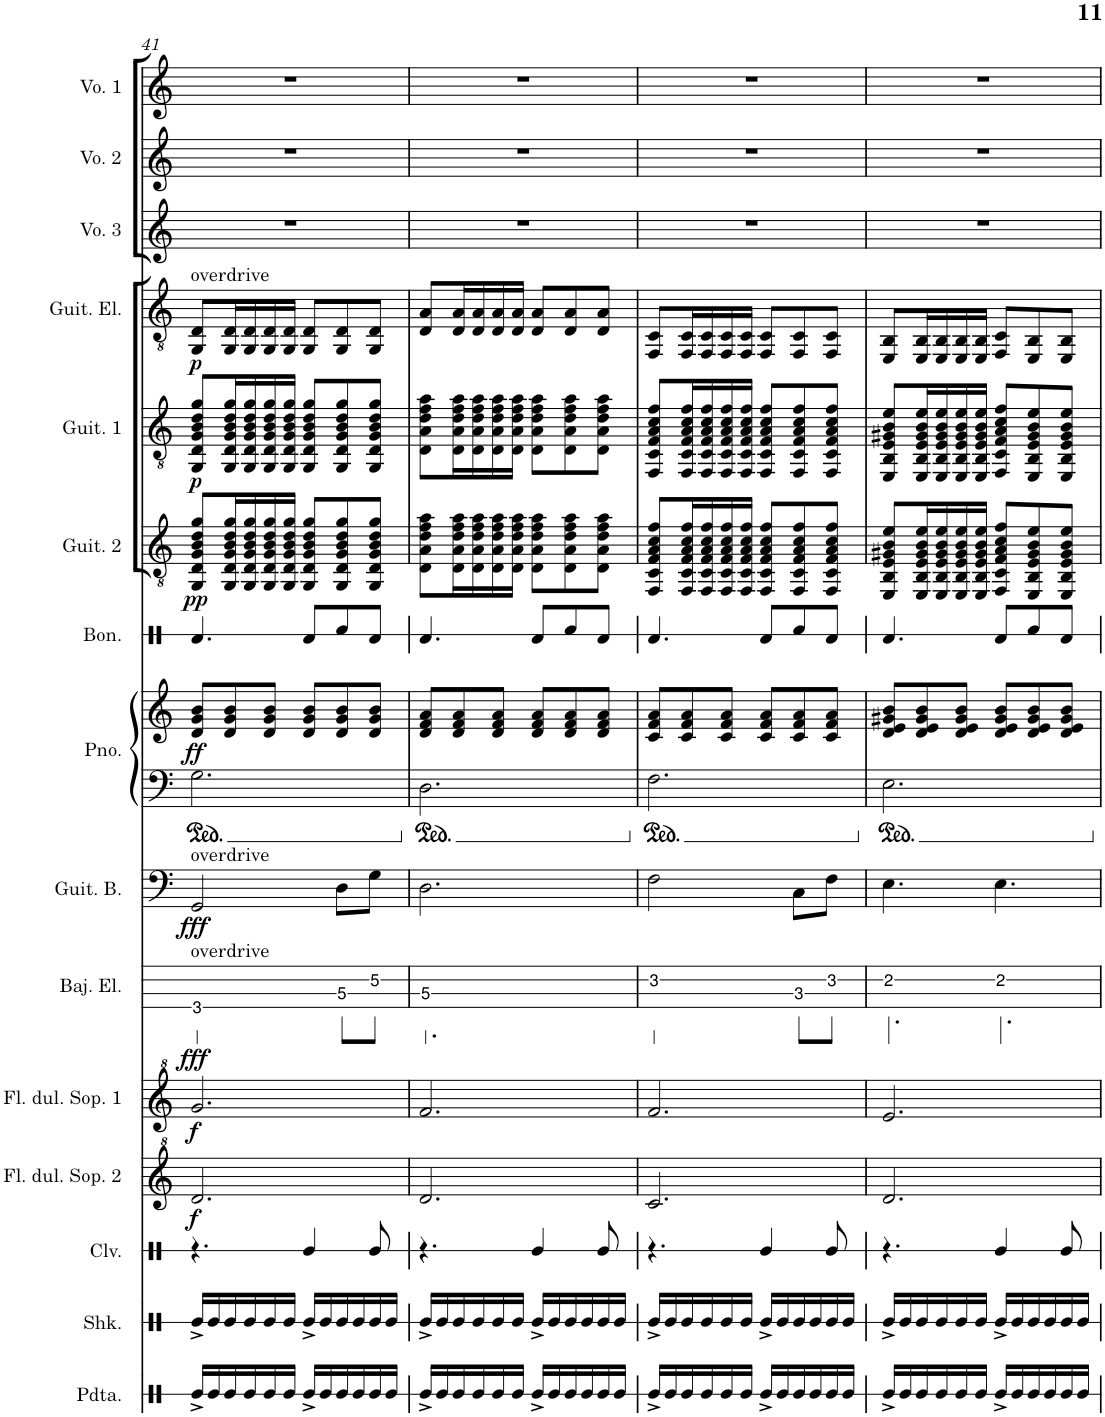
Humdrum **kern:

**kern	**kern	**kern	**kern	**dynam	**kern	**dynam	**kern	**dynam	**kern	**dynam	**kern	**kern	**dynam	**kern	**kern	**dynam	**kern	**dynam	**kern	**dynam	**kern	**kern	**kern
*part15	*part14	*part13	*part12	*part12	*part11	*part11	*part10	*part10	*part9	*part9	*part8	*part8	*part8	*part7	*part6	*part6	*part5	*part5	*part4	*part4	*part3	*part2	*part1
*staff16	*staff15	*staff14	*staff13	*staff13	*staff12	*staff12	*staff11	*staff11	*staff10	*staff10	*staff9	*staff8	*staff8/9	*staff7	*staff6	*staff6	*staff5	*staff5	*staff4	*staff4	*staff3	*staff2	*staff1
*I"Pandereta	*I"Shaker	*I"Claves	*I"Flauta dulce soprano 2	*	*I"Flauta dulce soprano 1	*	*I"Bajo eléctrico	*	*I"Bajo eléctrico	*	*I"Piano	*	*	*I"Bongós	*I"Guitarra acústica 2	*	*I"Guitarra acústica 1	*	*I"Guitarra eléctrica	*	*I"Voz 3	*I"Voz 2	*I"Voz 1
*I'Pdta.	*I'Shk.	*I'Clv.	*I'Fl. dul. Sop. 2	*	*I'Fl. dul. Sop. 1	*	*I'Baj. El.	*	*	*	*I'Pno.	*	*	*I'Bon.	*I'Guit. 2	*	*I'Guit. 1	*	*I'Guit. El.	*	*I'Vo. 3	*I'Vo. 2	*I'Vo. 1
!!LO:PB:g=z
*clefX	*clefX	*clefX	*clefG^2	*	*clefG^2	*	*	*	*clefF4	*	*clefF4	*clefG2	*	*clefX	*clefGv2	*	*clefGv2	*	*clefGv2	*	*clefG2	*clefG2	*clefG2
*	*	*	*	*	*	*	*Trd7c12	*	*Trd7c12	*	*	*	*	*	*	*	*	*	*	*	*	*	*
*k[]	*k[]	*k[]	*k[]	*	*k[]	*	*k[]	*	*k[]	*	*k[]	*k[]	*	*k[]	*k[]	*	*k[]	*	*k[]	*	*k[]	*k[]	*k[]
*M6/8	*M6/8	*M6/8	*M6/8	*	*M6/8	*	*M6/8	*	*M6/8	*	*M6/8	*M6/8	*	*M6/8	*M6/8	*	*M6/8	*	*M6/8	*	*M6/8	*M6/8	*M6/8
=41	=41	=41	=41	=41	=41	=41	=41	=41	=41	=41	=41	=41	=41	=41	=41	=41	=41	=41	=41	=41	=41	=41	=41
!	!	!	!	!	!	!	!	!	!	!	!	!	!	!	!	!	!	!	!LO:TX:a:t=overdrive	!	!	!	!
!	!	!	!	!	!	!	!	!	!LO:TX:a:t=overdrive	!	!	!	!	!	!	!	!	!	!	!	!	!	!
!	!	!	!	!	!	!	!LO:TX:a:t=overdrive	!	!	!	!	!	!	!	!	!	!	!	!	!	!	!	!
!	!	!	!	!LO:DY:b	!	!LO:DY:b	!	!LO:DY:b	!	!LO:DY:b	!	!	!LO:DY:b	!	!	!LO:DY:b	!	!LO:DY:b	!	!LO:DY:b	!	!	!
16Re^/LL	16Re^/LL	4.r	2.dd/	f	2.gg/	f	2GG\	fff	2GG/	fff	2.G\	8d/ 8g/ 8b/L	ff	4.Rd/	8GG/ 8D/ 8G/ 8B/ 8d/ 8g/L	pp	8GG/ 8D/ 8G/ 8B/ 8d/ 8g/L	p	8GG/ 8D/L	p	2.r	2.r	2.r
16Re/	16Re/	.	.	.	.	.	.	.	.	.	.	.	.	.	.	.	.	.	.	.	.	.	.
16Re/	16Re/	.	.	.	.	.	.	.	.	.	.	8d/ 8g/ 8b/	.	.	16GG/ 16D/ 16G/ 16B/ 16d/ 16g/L	.	16GG/ 16D/ 16G/ 16B/ 16d/ 16g/L	.	16GG/ 16D/L	.	.	.	.
16Re/	16Re/	.	.	.	.	.	.	.	.	.	.	.	.	.	16GG/ 16D/ 16G/ 16B/ 16d/ 16g/	.	16GG/ 16D/ 16G/ 16B/ 16d/ 16g/	.	16GG/ 16D/	.	.	.	.
16Re/	16Re/	.	.	.	.	.	.	.	.	.	.	8d/ 8g/ 8b/J	.	.	16GG/ 16D/ 16G/ 16B/ 16d/ 16g/	.	16GG/ 16D/ 16G/ 16B/ 16d/ 16g/	.	16GG/ 16D/	.	.	.	.
16Re/JJ	16Re/JJ	.	.	.	.	.	.	.	.	.	.	.	.	.	16GG/ 16D/ 16G/ 16B/ 16d/ 16g/JJ	.	16GG/ 16D/ 16G/ 16B/ 16d/ 16g/JJ	.	16GG/ 16D/JJ	.	.	.	.
16Re^/LL	16Re^/LL	4Re/	.	.	.	.	.	.	.	.	.	8d/ 8g/ 8b/L	.	8Rd/L	8GG/ 8D/ 8G/ 8B/ 8d/ 8g/L	.	8GG/ 8D/ 8G/ 8B/ 8d/ 8g/L	.	8GG/ 8D/L	.	.	.	.
16Re/	16Re/	.	.	.	.	.	.	.	.	.	.	.	.	.	.	.	.	.	.	.	.	.	.
16Re/	16Re/	.	.	.	.	.	8D\L	.	8D\L	.	.	8d/ 8g/ 8b/	.	8Rf/	8GG/ 8D/ 8G/ 8B/ 8d/ 8g/	.	8GG/ 8D/ 8G/ 8B/ 8d/ 8g/	.	8GG/ 8D/	.	.	.	.
16Re/	16Re/	.	.	.	.	.	.	.	.	.	.	.	.	.	.	.	.	.	.	.	.	.	.
16Re/	16Re/	8Re/	.	.	.	.	8G\J	.	8G\J	.	.	8d/ 8g/ 8b/J	.	8Rd/J	8GG/ 8D/ 8G/ 8B/ 8d/ 8g/J	.	8GG/ 8D/ 8G/ 8B/ 8d/ 8g/J	.	8GG/ 8D/J	.	.	.	.
16Re/JJ	16Re/JJ	.	.	.	.	.	.	.	.	.	.	.	.	.	.	.	.	.	.	.	.	.	.
=42	=42	=42	=42	=42	=42	=42	=42	=42	=42	=42	=42	=42	=42	=42	=42	=42	=42	=42	=42	=42	=42	=42	=42
16Re^/LL	16Re^/LL	4.r	2.dd/	.	2.ff/	.	2.D\	.	2.D\	.	2.D\	8d/ 8f/ 8a/L	.	4.Rd/	8D\ 8A\ 8d\ 8f\ 8a\L	.	8D\ 8A\ 8d\ 8f\ 8a\L	.	8D/ 8A/L	.	2.r	2.r	2.r
16Re/	16Re/	.	.	.	.	.	.	.	.	.	.	.	.	.	.	.	.	.	.	.	.	.	.
16Re/	16Re/	.	.	.	.	.	.	.	.	.	.	8d/ 8f/ 8a/	.	.	16D\ 16A\ 16d\ 16f\ 16a\L	.	16D\ 16A\ 16d\ 16f\ 16a\L	.	16D/ 16A/L	.	.	.	.
16Re/	16Re/	.	.	.	.	.	.	.	.	.	.	.	.	.	16D\ 16A\ 16d\ 16f\ 16a\	.	16D\ 16A\ 16d\ 16f\ 16a\	.	16D/ 16A/	.	.	.	.
16Re/	16Re/	.	.	.	.	.	.	.	.	.	.	8d/ 8f/ 8a/J	.	.	16D\ 16A\ 16d\ 16f\ 16a\	.	16D\ 16A\ 16d\ 16f\ 16a\	.	16D/ 16A/	.	.	.	.
16Re/JJ	16Re/JJ	.	.	.	.	.	.	.	.	.	.	.	.	.	16D\ 16A\ 16d\ 16f\ 16a\JJ	.	16D\ 16A\ 16d\ 16f\ 16a\JJ	.	16D/ 16A/JJ	.	.	.	.
16Re^/LL	16Re^/LL	4Re/	.	.	.	.	.	.	.	.	.	8d/ 8f/ 8a/L	.	8Rd/L	8D\ 8A\ 8d\ 8f\ 8a\L	.	8D\ 8A\ 8d\ 8f\ 8a\L	.	8D/ 8A/L	.	.	.	.
16Re/	16Re/	.	.	.	.	.	.	.	.	.	.	.	.	.	.	.	.	.	.	.	.	.	.
16Re/	16Re/	.	.	.	.	.	.	.	.	.	.	8d/ 8f/ 8a/	.	8Rf/	8D\ 8A\ 8d\ 8f\ 8a\	.	8D\ 8A\ 8d\ 8f\ 8a\	.	8D/ 8A/	.	.	.	.
16Re/	16Re/	.	.	.	.	.	.	.	.	.	.	.	.	.	.	.	.	.	.	.	.	.	.
16Re/	16Re/	8Re/	.	.	.	.	.	.	.	.	.	8d/ 8f/ 8a/J	.	8Rd/J	8D\ 8A\ 8d\ 8f\ 8a\J	.	8D\ 8A\ 8d\ 8f\ 8a\J	.	8D/ 8A/J	.	.	.	.
16Re/JJ	16Re/JJ	.	.	.	.	.	.	.	.	.	.	.	.	.	.	.	.	.	.	.	.	.	.
=43	=43	=43	=43	=43	=43	=43	=43	=43	=43	=43	=43	=43	=43	=43	=43	=43	=43	=43	=43	=43	=43	=43	=43
16Re^/LL	16Re^/LL	4.r	2.cc/	.	2.ff/	.	2F\	.	2F\	.	2.F\	8c/ 8f/ 8a/L	.	4.Rd/	8FF/ 8C/ 8F/ 8A/ 8c/ 8f/L	.	8FF/ 8C/ 8F/ 8A/ 8c/ 8f/L	.	8FF/ 8C/L	.	2.r	2.r	2.r
16Re/	16Re/	.	.	.	.	.	.	.	.	.	.	.	.	.	.	.	.	.	.	.	.	.	.
16Re/	16Re/	.	.	.	.	.	.	.	.	.	.	8c/ 8f/ 8a/	.	.	16FF/ 16C/ 16F/ 16A/ 16c/ 16f/L	.	16FF/ 16C/ 16F/ 16A/ 16c/ 16f/L	.	16FF/ 16C/L	.	.	.	.
16Re/	16Re/	.	.	.	.	.	.	.	.	.	.	.	.	.	16FF/ 16C/ 16F/ 16A/ 16c/ 16f/	.	16FF/ 16C/ 16F/ 16A/ 16c/ 16f/	.	16FF/ 16C/	.	.	.	.
16Re/	16Re/	.	.	.	.	.	.	.	.	.	.	8c/ 8f/ 8a/J	.	.	16FF/ 16C/ 16F/ 16A/ 16c/ 16f/	.	16FF/ 16C/ 16F/ 16A/ 16c/ 16f/	.	16FF/ 16C/	.	.	.	.
16Re/JJ	16Re/JJ	.	.	.	.	.	.	.	.	.	.	.	.	.	16FF/ 16C/ 16F/ 16A/ 16c/ 16f/JJ	.	16FF/ 16C/ 16F/ 16A/ 16c/ 16f/JJ	.	16FF/ 16C/JJ	.	.	.	.
16Re^/LL	16Re^/LL	4Re/	.	.	.	.	.	.	.	.	.	8c/ 8f/ 8a/L	.	8Rd/L	8FF/ 8C/ 8F/ 8A/ 8c/ 8f/L	.	8FF/ 8C/ 8F/ 8A/ 8c/ 8f/L	.	8FF/ 8C/L	.	.	.	.
16Re/	16Re/	.	.	.	.	.	.	.	.	.	.	.	.	.	.	.	.	.	.	.	.	.	.
16Re/	16Re/	.	.	.	.	.	8C\L	.	8C\L	.	.	8c/ 8f/ 8a/	.	8Rf/	8FF/ 8C/ 8F/ 8A/ 8c/ 8f/	.	8FF/ 8C/ 8F/ 8A/ 8c/ 8f/	.	8FF/ 8C/	.	.	.	.
16Re/	16Re/	.	.	.	.	.	.	.	.	.	.	.	.	.	.	.	.	.	.	.	.	.	.
16Re/	16Re/	8Re/	.	.	.	.	8F\J	.	8F\J	.	.	8c/ 8f/ 8a/J	.	8Rd/J	8FF/ 8C/ 8F/ 8A/ 8c/ 8f/J	.	8FF/ 8C/ 8F/ 8A/ 8c/ 8f/J	.	8FF/ 8C/J	.	.	.	.
16Re/JJ	16Re/JJ	.	.	.	.	.	.	.	.	.	.	.	.	.	.	.	.	.	.	.	.	.	.
=44	=44	=44	=44	=44	=44	=44	=44	=44	=44	=44	=44	=44	=44	=44	=44	=44	=44	=44	=44	=44	=44	=44	=44
16Re^/LL	16Re^/LL	4.r	2.dd/	.	2.ee/	.	4.E\	.	4.E\	.	2.E\	8d/ 8e/ 8g#X/ 8b/L	.	4.Rd/	8EE/ 8BB/ 8E/ 8G#X/ 8B/ 8e/L	.	8EE/ 8BB/ 8E/ 8G#X/ 8B/ 8e/L	.	8EE/ 8BB/L	.	2.r	2.r	2.r
16Re/	16Re/	.	.	.	.	.	.	.	.	.	.	.	.	.	.	.	.	.	.	.	.	.	.
16Re/	16Re/	.	.	.	.	.	.	.	.	.	.	8d/ 8e/ 8g#/ 8b/	.	.	16EE/ 16BB/ 16E/ 16G#/ 16B/ 16e/L	.	16EE/ 16BB/ 16E/ 16G#/ 16B/ 16e/L	.	16EE/ 16BB/L	.	.	.	.
16Re/	16Re/	.	.	.	.	.	.	.	.	.	.	.	.	.	16EE/ 16BB/ 16E/ 16G#/ 16B/ 16e/	.	16EE/ 16BB/ 16E/ 16G#/ 16B/ 16e/	.	16EE/ 16BB/	.	.	.	.
16Re/	16Re/	.	.	.	.	.	.	.	.	.	.	8d/ 8e/ 8g#/ 8b/J	.	.	16EE/ 16BB/ 16E/ 16G#/ 16B/ 16e/	.	16EE/ 16BB/ 16E/ 16G#/ 16B/ 16e/	.	16EE/ 16BB/	.	.	.	.
16Re/JJ	16Re/JJ	.	.	.	.	.	.	.	.	.	.	.	.	.	16EE/ 16BB/ 16E/ 16G#/ 16B/ 16e/JJ	.	16EE/ 16BB/ 16E/ 16G#/ 16B/ 16e/JJ	.	16EE/ 16BB/JJ	.	.	.	.
16Re^/LL	16Re^/LL	4Re/	.	.	.	.	4.E\	.	4.E\	.	.	8d/ 8e/ 8g#/ 8b/L	.	8Rd/L	8FF/ 8C/ 8F/ 8A/ 8c/ 8f/L	.	8FF/ 8C/ 8F/ 8A/ 8c/ 8f/L	.	8FF/ 8C/L	.	.	.	.
16Re/	16Re/	.	.	.	.	.	.	.	.	.	.	.	.	.	.	.	.	.	.	.	.	.	.
16Re/	16Re/	.	.	.	.	.	.	.	.	.	.	8d/ 8e/ 8g#/ 8b/	.	8Rf/	8EE/ 8BB/ 8E/ 8G#/ 8B/ 8e/	.	8EE/ 8BB/ 8E/ 8G#/ 8B/ 8e/	.	8EE/ 8BB/	.	.	.	.
16Re/	16Re/	.	.	.	.	.	.	.	.	.	.	.	.	.	.	.	.	.	.	.	.	.	.
16Re/	16Re/	8Re/	.	.	.	.	.	.	.	.	.	8d/ 8e/ 8g#/ 8b/J	.	8Rd/J	8EE/ 8BB/ 8E/ 8G#/ 8B/ 8e/J	.	8EE/ 8BB/ 8E/ 8G#/ 8B/ 8e/J	.	8EE/ 8BB/J	.	.	.	.
16Re/JJ	16Re/JJ	.	.	.	.	.	.	.	.	.	.	.	.	.	.	.	.	.	.	.	.	.	.
=	=	=	=	=	=	=	=	=	=	=	=	=	=	=	=	=	=	=	=	=	=	=	=
*-	*-	*-	*-	*-	*-	*-	*-	*-	*-	*-	*-	*-	*-	*-	*-	*-	*-	*-	*-	*-	*-	*-	*-
